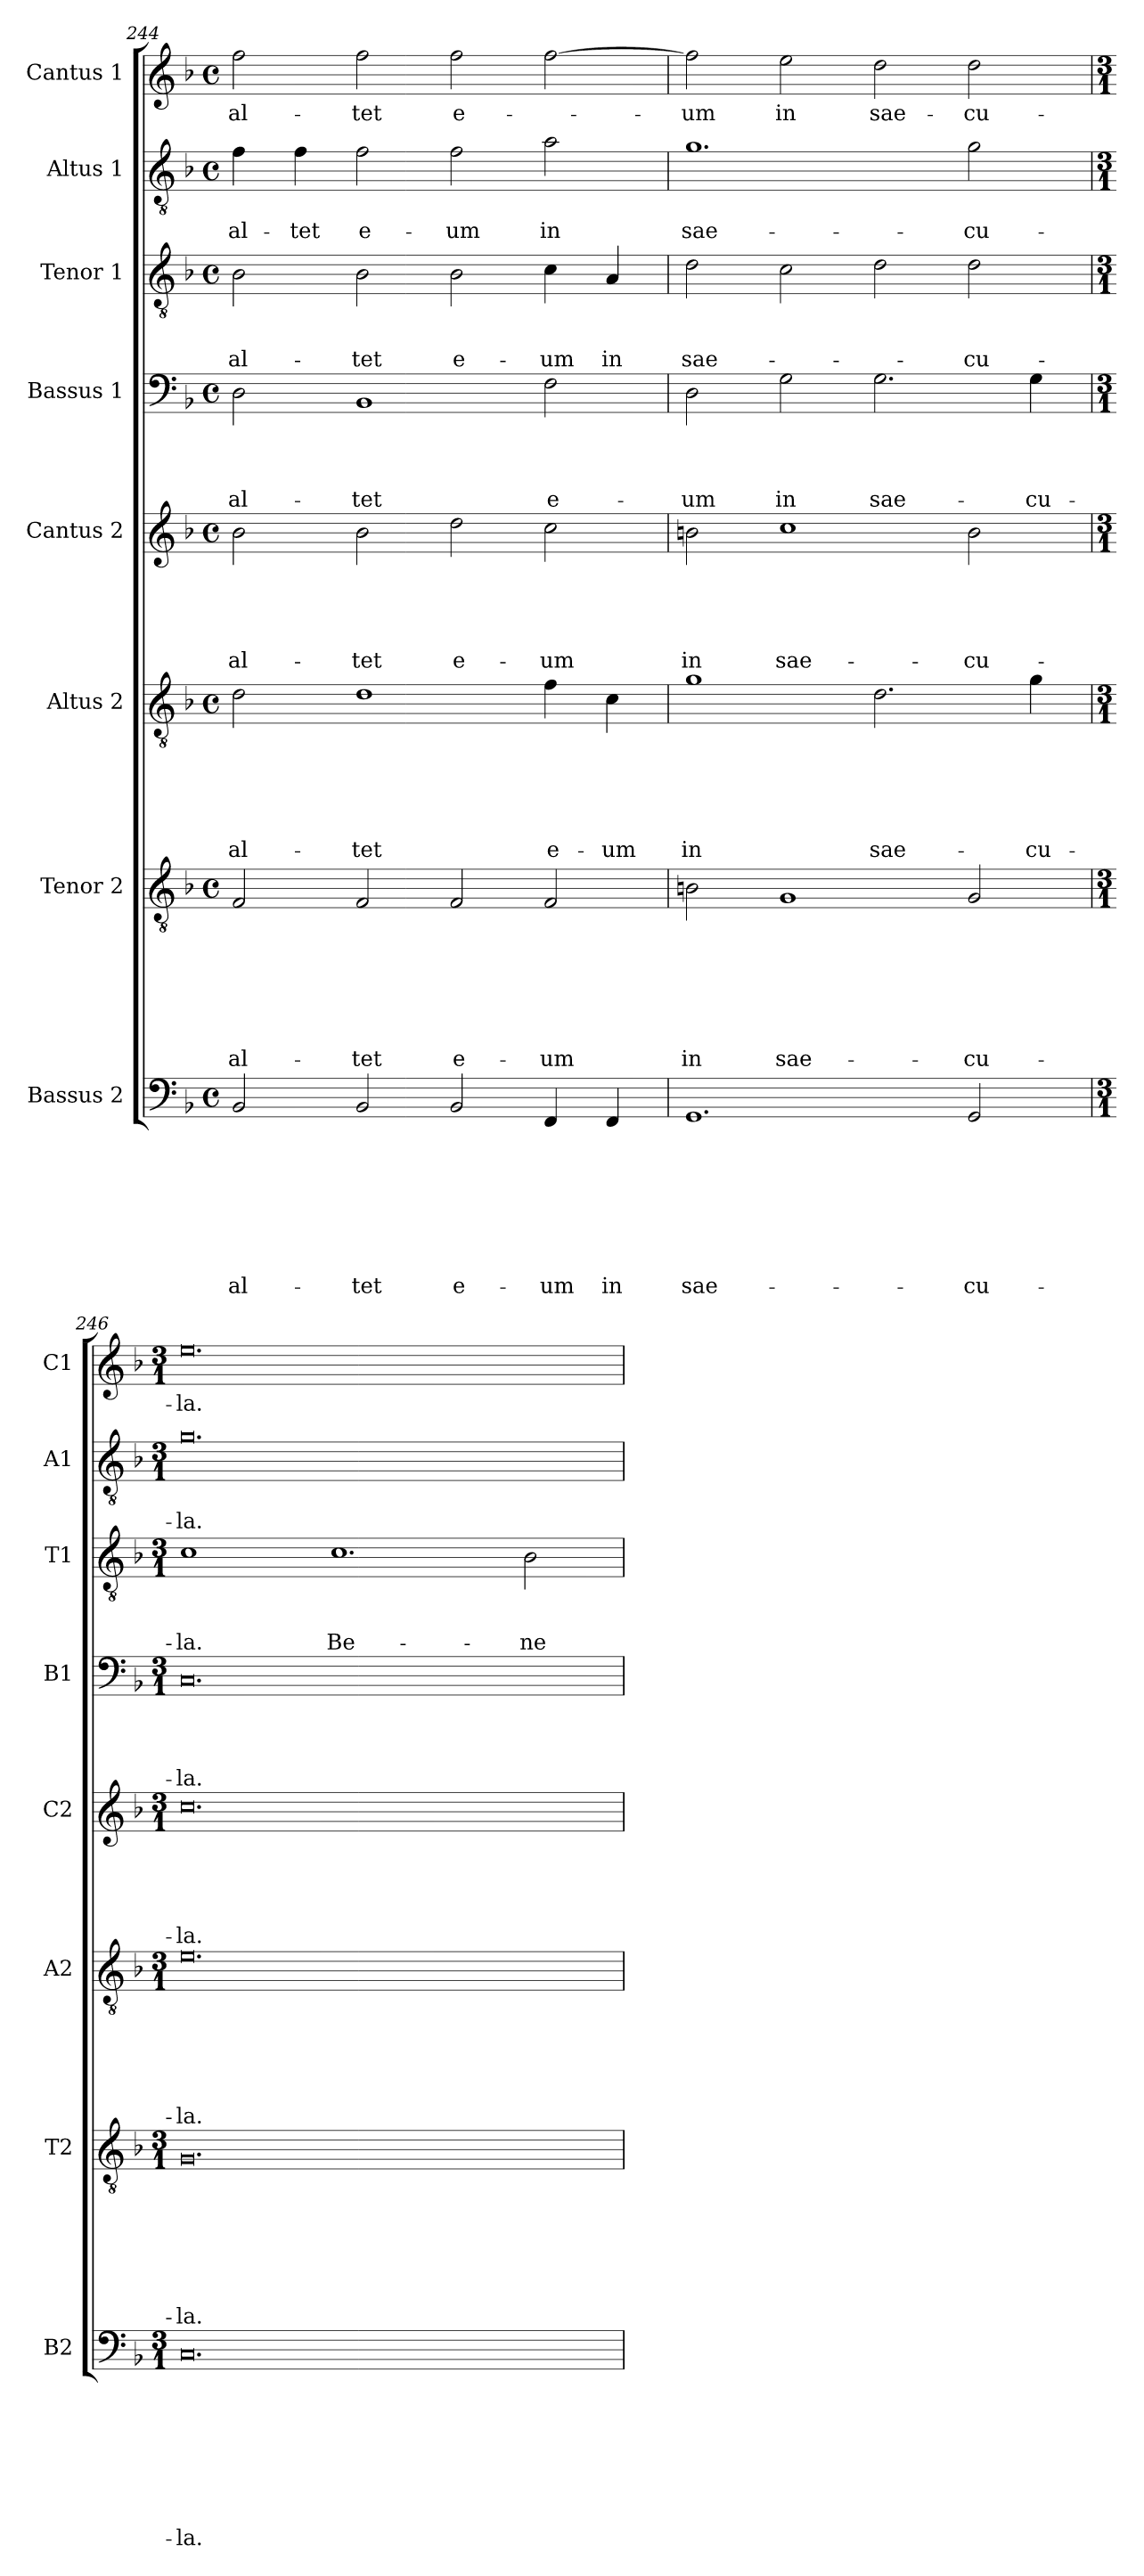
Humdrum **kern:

**kern	**text	**text	**text	**text	**text	**text	**text	**text	**kern	**text	**text	**text	**text	**text	**text	**text	**kern	**text	**text	**text	**text	**text	**text	**kern	**text	**text	**text	**text	**text	**kern	**text	**text	**text	**text	**kern	**text	**text	**text	**kern	**text	**text	**kern	**text
*part8	*part8	*part8	*part8	*part8	*part8	*part8	*part8	*part8	*part7	*part7	*part7	*part7	*part7	*part7	*part7	*part7	*part6	*part6	*part6	*part6	*part6	*part6	*part6	*part5	*part5	*part5	*part5	*part5	*part5	*part4	*part4	*part4	*part4	*part4	*part3	*part3	*part3	*part3	*part2	*part2	*part2	*part1	*part1
*staff8	*staff8	*staff8	*staff8	*staff8	*staff8	*staff8	*staff8	*staff8	*staff7	*staff7	*staff7	*staff7	*staff7	*staff7	*staff7	*staff7	*staff6	*staff6	*staff6	*staff6	*staff6	*staff6	*staff6	*staff5	*staff5	*staff5	*staff5	*staff5	*staff5	*staff4	*staff4	*staff4	*staff4	*staff4	*staff3	*staff3	*staff3	*staff3	*staff2	*staff2	*staff2	*staff1	*staff1
*I"Bassus 2	*	*	*	*	*	*	*	*	*I"Tenor 2	*	*	*	*	*	*	*	*I"Altus 2	*	*	*	*	*	*	*I"Cantus 2	*	*	*	*	*	*I"Bassus 1	*	*	*	*	*I"Tenor 1	*	*	*	*I"Altus 1	*	*	*I"Cantus 1	*
*I'B2	*	*	*	*	*	*	*	*	*I'T2	*	*	*	*	*	*	*	*I'A2	*	*	*	*	*	*	*I'C2	*	*	*	*	*	*I'B1	*	*	*	*	*I'T1	*	*	*	*I'A1	*	*	*I'C1	*
*clefF4	*	*	*	*	*	*	*	*	*clefGv2	*	*	*	*	*	*	*	*clefGv2	*	*	*	*	*	*	*clefG2	*	*	*	*	*	*clefF4	*	*	*	*	*clefGv2	*	*	*	*clefGv2	*	*	*clefG2	*
*k[b-]	*	*	*	*	*	*	*	*	*k[b-]	*	*	*	*	*	*	*	*k[b-]	*	*	*	*	*	*	*k[b-]	*	*	*	*	*	*k[b-]	*	*	*	*	*k[b-]	*	*	*	*k[b-]	*	*	*k[b-]	*
*d:	*	*	*	*	*	*	*	*	*d:	*	*	*	*	*	*	*	*d:	*	*	*	*	*	*	*d:	*	*	*	*	*	*d:	*	*	*	*	*d:	*	*	*	*d:	*	*	*d:	*
*M4/4	*	*	*	*	*	*	*	*	*M4/4	*	*	*	*	*	*	*	*M4/4	*	*	*	*	*	*	*M4/4	*	*	*	*	*	*M4/4	*	*	*	*	*M4/4	*	*	*	*M4/4	*	*	*M4/4	*
*met(c)	*	*	*	*	*	*	*	*	*met(c)	*	*	*	*	*	*	*	*met(c)	*	*	*	*	*	*	*met(c)	*	*	*	*	*	*met(c)	*	*	*	*	*met(c)	*	*	*	*met(c)	*	*	*met(c)	*
=244	=244	=244	=244	=244	=244	=244	=244	=244	=244	=244	=244	=244	=244	=244	=244	=244	=244	=244	=244	=244	=244	=244	=244	=244	=244	=244	=244	=244	=244	=244	=244	=244	=244	=244	=244	=244	=244	=244	=244	=244	=244	=244	=244
2BB-/	.	.	.	.	.	.	.	-al-	2F/	.	.	.	.	.	.	-al-	2d\	.	.	.	.	.	-al-	2b-\	.	.	.	.	-al-	2D\	.	.	.	-al-	2B-\	.	.	-al-	4f\	.	-al-	2ff\	-al-
.	.	.	.	.	.	.	.	.	.	.	.	.	.	.	.	.	.	.	.	.	.	.	.	.	.	.	.	.	.	.	.	.	.	.	.	.	.	.	4f\	.	-tet	.	.
2BB-/	.	.	.	.	.	.	.	-tet	2F/	.	.	.	.	.	.	-tet	1d	.	.	.	.	.	-tet	2b-\	.	.	.	.	-tet	1BB-	.	.	.	-tet	2B-\	.	.	-tet	2f\	.	e-	2ff\	-tet
2BB-/	.	.	.	.	.	.	.	e-	2F/	.	.	.	.	.	.	e-	.	.	.	.	.	.	.	2dd\	.	.	.	.	e-	.	.	.	.	.	2B-\	.	.	e-	2f\	.	-um	2ff\	e-
4FF/	.	.	.	.	.	.	.	-um	2F/	.	.	.	.	.	.	-um	4f\	.	.	.	.	.	e-	2cc\	.	.	.	.	-um	2F\	.	.	.	e-	4c\	.	.	-um	2a\	.	in	[2ff\	.
4FF/	.	.	.	.	.	.	.	in	.	.	.	.	.	.	.	.	4c\	.	.	.	.	.	-um	.	.	.	.	.	.	.	.	.	.	.	4A/	.	.	in	.	.	.	.	.
=245	=245	=245	=245	=245	=245	=245	=245	=245	=245	=245	=245	=245	=245	=245	=245	=245	=245	=245	=245	=245	=245	=245	=245	=245	=245	=245	=245	=245	=245	=245	=245	=245	=245	=245	=245	=245	=245	=245	=245	=245	=245	=245	=245
1.GG	.	.	.	.	.	.	.	sae-	2Bn\	.	.	.	.	.	.	in	1g	.	.	.	.	.	in	2bn\	.	.	.	.	in	2D\	.	.	.	-um	2d\	.	.	sae-	1.g	.	sae-	2ff\]	-um
.	.	.	.	.	.	.	.	.	1G	.	.	.	.	.	.	sae-	.	.	.	.	.	.	.	1cc	.	.	.	.	sae-	2G\	.	.	.	in	2c\	.	.	.	.	.	.	2ee\	in
.	.	.	.	.	.	.	.	.	.	.	.	.	.	.	.	.	2.d\	.	.	.	.	.	sae-	.	.	.	.	.	.	2.G\	.	.	.	sae-	2d\	.	.	.	.	.	.	2dd\	sae-
2GG/	.	.	.	.	.	.	.	-cu-	2G/	.	.	.	.	.	.	-cu-	.	.	.	.	.	.	.	2b\	.	.	.	.	-cu-	.	.	.	.	.	2d\	.	.	-cu-	2g\	.	-cu-	2dd\	-cu-
.	.	.	.	.	.	.	.	.	.	.	.	.	.	.	.	.	4g\	.	.	.	.	.	-cu-	.	.	.	.	.	.	4G\	.	.	.	-cu-	.	.	.	.	.	.	.	.	.
=246	=246	=246	=246	=246	=246	=246	=246	=246	=246	=246	=246	=246	=246	=246	=246	=246	=246	=246	=246	=246	=246	=246	=246	=246	=246	=246	=246	=246	=246	=246	=246	=246	=246	=246	=246	=246	=246	=246	=246	=246	=246	=246	=246
*M3/1	*	*	*	*	*	*	*	*	*M3/1	*	*	*	*	*	*	*	*M3/1	*	*	*	*	*	*	*M3/1	*	*	*	*	*	*M3/1	*	*	*	*	*M3/1	*	*	*	*M3/1	*	*	*M3/1	*
0.C	.	.	.	.	.	.	.	-la.	0.G	.	.	.	.	.	.	-la.	0.e	.	.	.	.	.	-la.	0.cc	.	.	.	.	-la.	0.C	.	.	.	-la.	1c	.	.	-la.	0.g	.	-la.	0.ee	-la.
.	.	.	.	.	.	.	.	.	.	.	.	.	.	.	.	.	.	.	.	.	.	.	.	.	.	.	.	.	.	.	.	.	.	.	1.c	.	.	Be-	.	.	.	.	.
.	.	.	.	.	.	.	.	.	.	.	.	.	.	.	.	.	.	.	.	.	.	.	.	.	.	.	.	.	.	.	.	.	.	.	2B-\	.	.	-ne-	.	.	.	.	.
=	=	=	=	=	=	=	=	=	=	=	=	=	=	=	=	=	=	=	=	=	=	=	=	=	=	=	=	=	=	=	=	=	=	=	=	=	=	=	=	=	=	=	=
*-	*-	*-	*-	*-	*-	*-	*-	*-	*-	*-	*-	*-	*-	*-	*-	*-	*-	*-	*-	*-	*-	*-	*-	*-	*-	*-	*-	*-	*-	*-	*-	*-	*-	*-	*-	*-	*-	*-	*-	*-	*-	*-	*-
